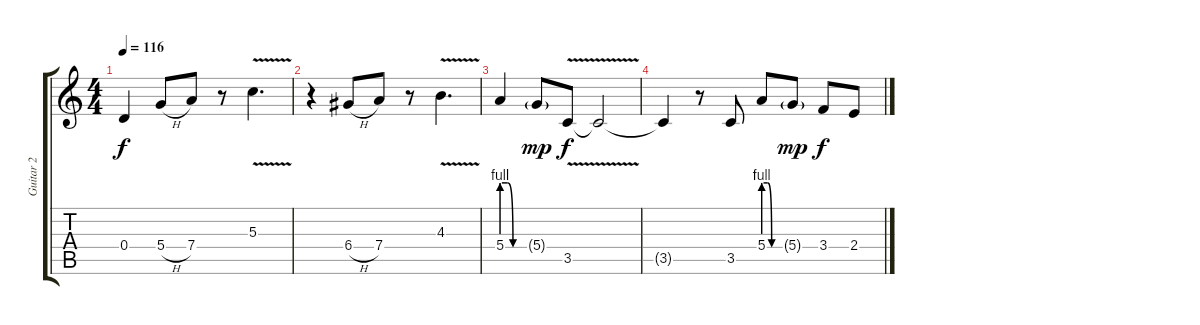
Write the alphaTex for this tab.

\track ("Guitar 2" "Guitar 2") {instrument overdrivenguitar bank 255}
\staff {score tabs}
\tuning (E4 B3 G3 D3 A2 E2) {hide}
\ts (4 4)
\tempo 116
\clef g2
\ks c
0.4.4{dy f} 5.4{h}.8 7.4.8 r.8 5.3{v}.4{d} |
r.4 6.4{h}.8 7.4.8 r.8 4.3{v}.4{d} |
5.4{be (custom 0 4 15 4 30 0 60 0)}.4 5.4{g}.8{dy mp} 3.5{v}.8{dy f} 3.5{t}.2 |
3.5{t}.4 r.8 3.5.8 5.4{be (custom 0 4 15 4 30 0 60 0)}.8 5.4{g}.8{dy mp} 3.4.8{dy f} 2.4.8
